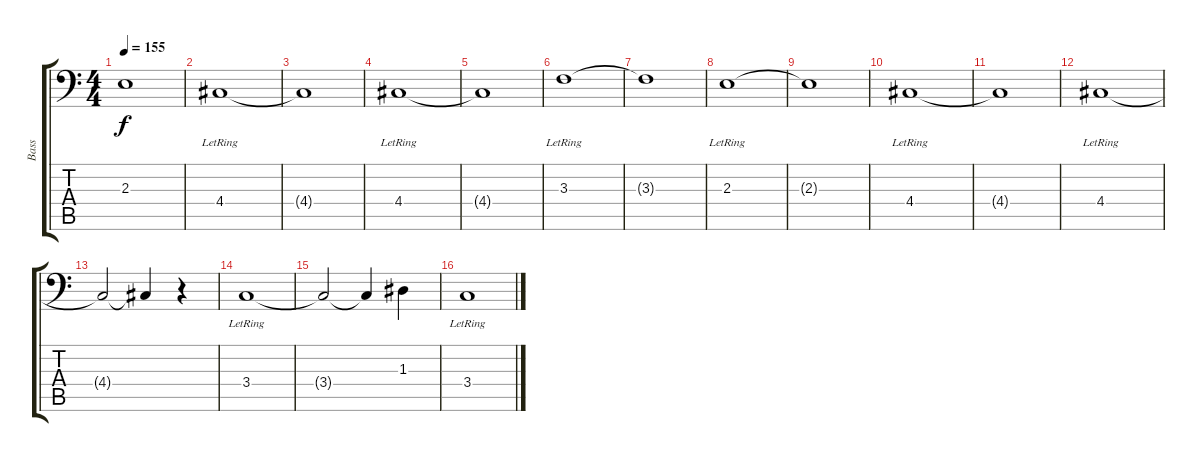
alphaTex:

\track ("Bass" "Bass") {instrument electricbassfinger}
\staff {score tabs}
\tuning (C3 G2 D2 A1 E1 B0) {hide}
\ts (4 4)
\tempo 155
\clef f4
\ks c
2.3{t}.1{dy f} |
4.4{lr}.1 |
4.4{t}.1 |
4.4{lr}.1 |
4.4{t}.1 |
3.3{lr}.1 |
3.3{t}.1 |
2.3{lr}.1 |
2.3{t}.1 |
4.4{lr}.1 |
4.4{t}.1 |
4.4{lr}.1 |
4.4{t}.2 4.4{t}.4 r.4 |
3.4{lr}.1 |
3.4{t}.2 3.4{t}.4 1.3.4 |
3.4{lr}.1
